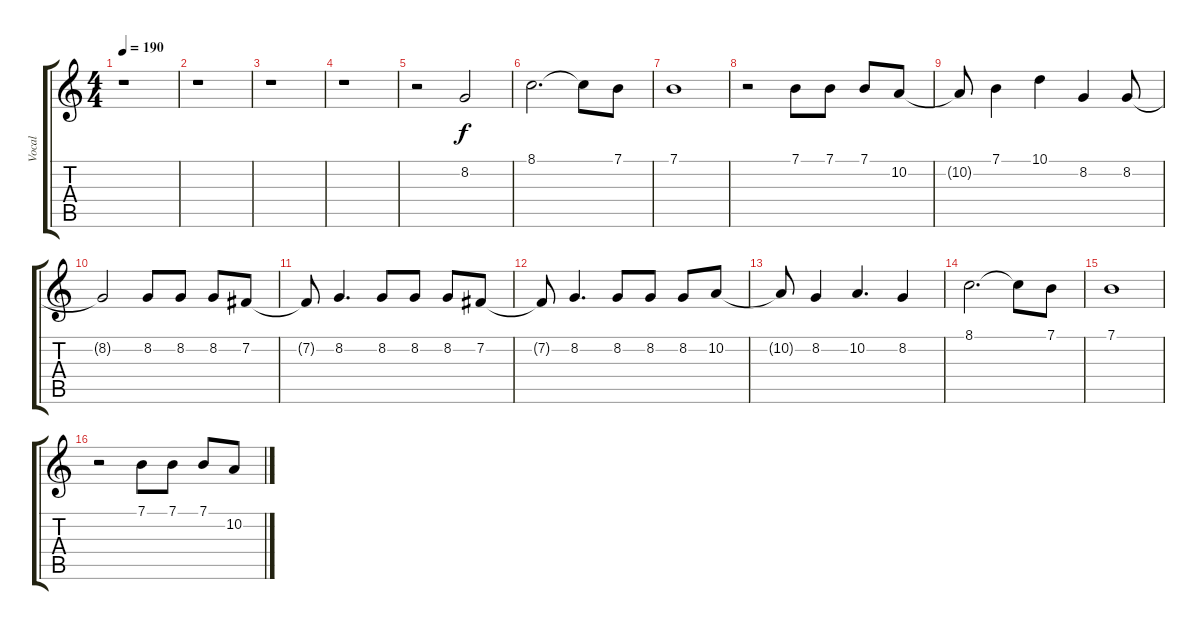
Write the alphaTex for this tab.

\track ("Vocal" "Vocal") {instrument cello}
\staff {score tabs}
\tuning (E4 B3 G3 D3 A2 E2) {hide}
\ts (4 4)
\tempo 190
\clef g2
\ks c
r.1{dy f} |
r.1 |
r.1 |
r.1 |
r.2 8.2.2 |
8.1.2{d} 8.1{t}.8 7.1.8 |
7.1.1 |
r.2 7.1.8 7.1.8 7.1.8 10.2.8 |
10.2{t}.8 7.1.4 10.1.4 8.2.4 8.2.8 |
8.2{t}.2 8.2.8 8.2.8 8.2.8 7.2.8 |
7.2{t}.8 8.2.4{d} 8.2.8 8.2.8 8.2.8 7.2.8 |
7.2{t}.8 8.2.4{d} 8.2.8 8.2.8 8.2.8 10.2.8 |
10.2{t}.8 8.2.4 10.2.4{d} 8.2.4 |
8.1.2{d} 8.1{t}.8 7.1.8 |
7.1.1 |
r.2 7.1.8 7.1.8 7.1.8 10.2.8
